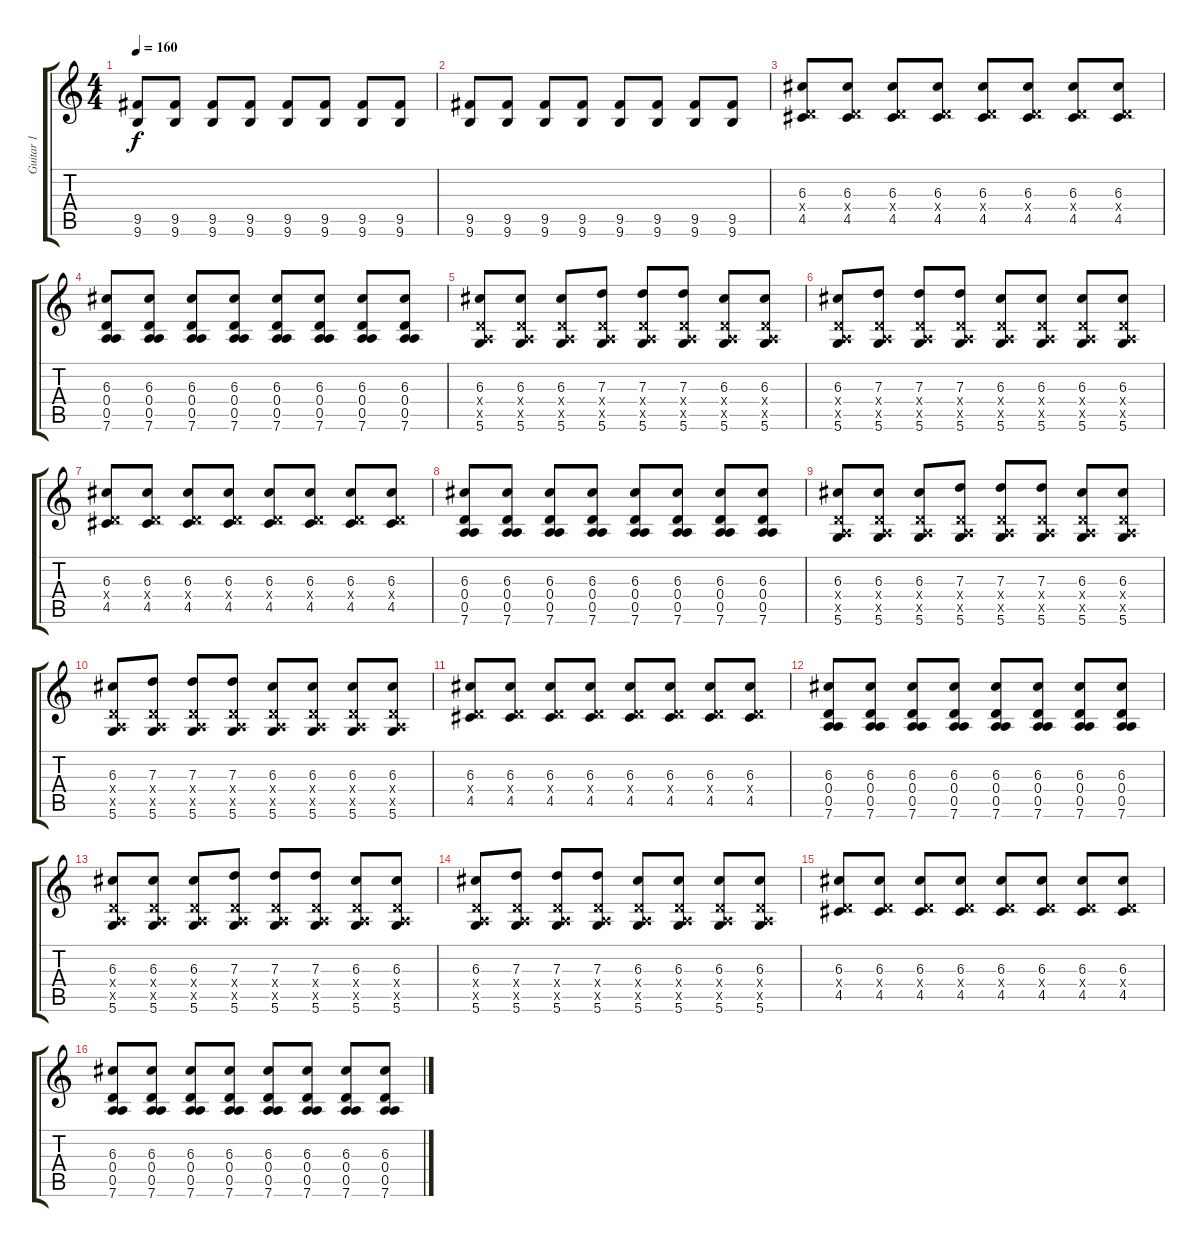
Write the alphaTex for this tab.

\track ("Guitar 1" "Guitar 1") {instrument distortionguitar}
\staff {score tabs}
\tuning (E4 B3 G3 D3 A2 D2) {hide}
\ts (4 4)
\tempo 160
\clef g2
\ks c
(9.5 9.6).8{dy f} (9.5 9.6).8 (9.5 9.6).8 (9.5 9.6).8 (9.5 9.6).8 (9.5 9.6).8 (9.5 9.6).8 (9.5 9.6).8 |
(9.5 9.6).8 (9.5 9.6).8 (9.5 9.6).8 (9.5 9.6).8 (9.5 9.6).8 (9.5 9.6).8 (9.5 9.6).8 (9.5 9.6).8 |
(6.3 0.4{x} 4.5).8 (6.3 0.4{x} 4.5).8 (6.3 0.4{x} 4.5).8 (6.3 0.4{x} 4.5).8 (6.3 0.4{x} 4.5).8 (6.3 0.4{x} 4.5).8 (6.3 0.4{x} 4.5).8 (6.3 0.4{x} 4.5).8 |
(6.3 0.4 0.5 7.6).8 (6.3 0.4 0.5 7.6).8 (6.3 0.4 0.5 7.6).8 (6.3 0.4 0.5 7.6).8 (6.3 0.4 0.5 7.6).8 (6.3 0.4 0.5 7.6).8 (6.3 0.4 0.5 7.6).8 (6.3 0.4 0.5 7.6).8 |
(6.3 0.4{x} 0.5{x} 5.6).8 (6.3 0.4{x} 0.5{x} 5.6).8 (6.3 0.4{x} 0.5{x} 5.6).8 (7.3 0.4{x} 0.5{x} 5.6).8 (7.3 0.4{x} 0.5{x} 5.6).8 (7.3 0.4{x} 0.5{x} 5.6).8 (6.3 0.4{x} 0.5{x} 5.6).8 (6.3 0.4{x} 0.5{x} 5.6).8 |
(6.3 0.4{x} 0.5{x} 5.6).8 (7.3 0.4{x} 0.5{x} 5.6).8 (7.3 0.4{x} 0.5{x} 5.6).8 (7.3 0.4{x} 0.5{x} 5.6).8 (6.3 0.4{x} 0.5{x} 5.6).8 (6.3 0.4{x} 0.5{x} 5.6).8 (6.3 0.4{x} 0.5{x} 5.6).8 (6.3 0.4{x} 0.5{x} 5.6).8 |
(6.3 0.4{x} 4.5).8 (6.3 0.4{x} 4.5).8 (6.3 0.4{x} 4.5).8 (6.3 0.4{x} 4.5).8 (6.3 0.4{x} 4.5).8 (6.3 0.4{x} 4.5).8 (6.3 0.4{x} 4.5).8 (6.3 0.4{x} 4.5).8 |
(6.3 0.4 0.5 7.6).8 (6.3 0.4 0.5 7.6).8 (6.3 0.4 0.5 7.6).8 (6.3 0.4 0.5 7.6).8 (6.3 0.4 0.5 7.6).8 (6.3 0.4 0.5 7.6).8 (6.3 0.4 0.5 7.6).8 (6.3 0.4 0.5 7.6).8 |
(6.3 0.4{x} 0.5{x} 5.6).8 (6.3 0.4{x} 0.5{x} 5.6).8 (6.3 0.4{x} 0.5{x} 5.6).8 (7.3 0.4{x} 0.5{x} 5.6).8 (7.3 0.4{x} 0.5{x} 5.6).8 (7.3 0.4{x} 0.5{x} 5.6).8 (6.3 0.4{x} 0.5{x} 5.6).8 (6.3 0.4{x} 0.5{x} 5.6).8 |
(6.3 0.4{x} 0.5{x} 5.6).8 (7.3 0.4{x} 0.5{x} 5.6).8 (7.3 0.4{x} 0.5{x} 5.6).8 (7.3 0.4{x} 0.5{x} 5.6).8 (6.3 0.4{x} 0.5{x} 5.6).8 (6.3 0.4{x} 0.5{x} 5.6).8 (6.3 0.4{x} 0.5{x} 5.6).8 (6.3 0.4{x} 0.5{x} 5.6).8 |
(6.3 0.4{x} 4.5).8 (6.3 0.4{x} 4.5).8 (6.3 0.4{x} 4.5).8 (6.3 0.4{x} 4.5).8 (6.3 0.4{x} 4.5).8 (6.3 0.4{x} 4.5).8 (6.3 0.4{x} 4.5).8 (6.3 0.4{x} 4.5).8 |
(6.3 0.4 0.5 7.6).8 (6.3 0.4 0.5 7.6).8 (6.3 0.4 0.5 7.6).8 (6.3 0.4 0.5 7.6).8 (6.3 0.4 0.5 7.6).8 (6.3 0.4 0.5 7.6).8 (6.3 0.4 0.5 7.6).8 (6.3 0.4 0.5 7.6).8 |
(6.3 0.4{x} 0.5{x} 5.6).8 (6.3 0.4{x} 0.5{x} 5.6).8 (6.3 0.4{x} 0.5{x} 5.6).8 (7.3 0.4{x} 0.5{x} 5.6).8 (7.3 0.4{x} 0.5{x} 5.6).8 (7.3 0.4{x} 0.5{x} 5.6).8 (6.3 0.4{x} 0.5{x} 5.6).8 (6.3 0.4{x} 0.5{x} 5.6).8 |
(6.3 0.4{x} 0.5{x} 5.6).8 (7.3 0.4{x} 0.5{x} 5.6).8 (7.3 0.4{x} 0.5{x} 5.6).8 (7.3 0.4{x} 0.5{x} 5.6).8 (6.3 0.4{x} 0.5{x} 5.6).8 (6.3 0.4{x} 0.5{x} 5.6).8 (6.3 0.4{x} 0.5{x} 5.6).8 (6.3 0.4{x} 0.5{x} 5.6).8 |
(6.3 0.4{x} 4.5).8 (6.3 0.4{x} 4.5).8 (6.3 0.4{x} 4.5).8 (6.3 0.4{x} 4.5).8 (6.3 0.4{x} 4.5).8 (6.3 0.4{x} 4.5).8 (6.3 0.4{x} 4.5).8 (6.3 0.4{x} 4.5).8 |
(6.3 0.4 0.5 7.6).8 (6.3 0.4 0.5 7.6).8 (6.3 0.4 0.5 7.6).8 (6.3 0.4 0.5 7.6).8 (6.3 0.4 0.5 7.6).8 (6.3 0.4 0.5 7.6).8 (6.3 0.4 0.5 7.6).8 (6.3 0.4 0.5 7.6).8
